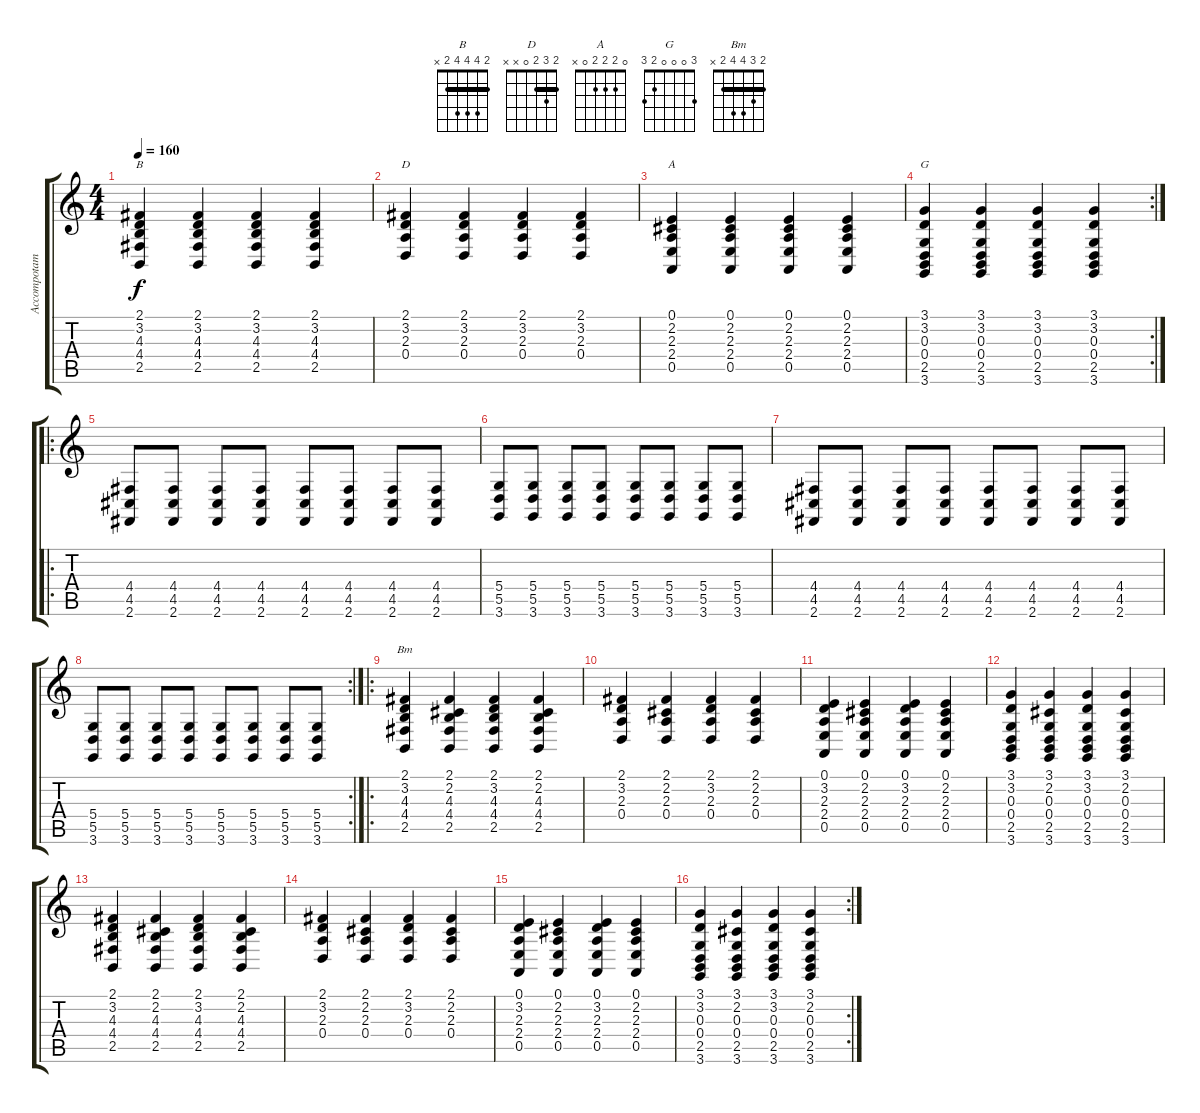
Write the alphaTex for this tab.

\track ("Accompotament" "Accompotam") {instrument electricpiano1}
\staff {score tabs}
\tuning (E4 B3 G3 D3 A2 E2) {hide}
\chord ("B" 2 4 4 4 2 x) {barre 2}
\chord ("D" 2 3 2 0 x x) {barre 2}
\chord ("A" 0 2 2 2 0 x)
\chord ("G" 3 0 0 0 2 3)
\chord ("Bm" 2 3 4 4 2 x) {barre 2}
\ts (4 4)
\tempo 160
\clef g2
\ks c
(2.1 3.2 4.3 4.4 2.5).4{ch "B" dy f} (2.1 3.2 4.3 4.4 2.5).4 (2.1 3.2 4.3 4.4 2.5).4 (2.1 3.2 4.3 4.4 2.5).4 |
(2.1 3.2 2.3 0.4).4{ch "D"} (2.1 3.2 2.3 0.4).4 (2.1 3.2 2.3 0.4).4 (2.1 3.2 2.3 0.4).4 |
(0.1 2.2 2.3 2.4 0.5).4{ch "A"} (0.1 2.2 2.3 2.4 0.5).4 (0.1 2.2 2.3 2.4 0.5).4 (0.1 2.2 2.3 2.4 0.5).4 |
\rc 2
(3.1 3.2 0.3 0.4 2.5 3.6).4{ch "G"} (3.1 3.2 0.3 0.4 2.5 3.6).4 (3.1 3.2 0.3 0.4 2.5 3.6).4 (3.1 3.2 0.3 0.4 2.5 3.6).4 |
\ro
(4.4 4.5 2.6).8 (4.4 4.5 2.6).8 (4.4 4.5 2.6).8 (4.4 4.5 2.6).8 (4.4 4.5 2.6).8 (4.4 4.5 2.6).8 (4.4 4.5 2.6).8 (4.4 4.5 2.6).8 |
(5.4 5.5 3.6).8 (5.4 5.5 3.6).8 (5.4 5.5 3.6).8 (5.4 5.5 3.6).8 (5.4 5.5 3.6).8 (5.4 5.5 3.6).8 (5.4 5.5 3.6).8 (5.4 5.5 3.6).8 |
(4.4 4.5 2.6).8 (4.4 4.5 2.6).8 (4.4 4.5 2.6).8 (4.4 4.5 2.6).8 (4.4 4.5 2.6).8 (4.4 4.5 2.6).8 (4.4 4.5 2.6).8 (4.4 4.5 2.6).8 |
\rc 2
(5.4 5.5 3.6).8 (5.4 5.5 3.6).8 (5.4 5.5 3.6).8 (5.4 5.5 3.6).8 (5.4 5.5 3.6).8 (5.4 5.5 3.6).8 (5.4 5.5 3.6).8 (5.4 5.5 3.6).8 |
\ro
(2.1 3.2 4.3 4.4 2.5).4{ch "Bm"} (2.1 2.2 4.3 4.4 2.5).4 (2.1 3.2 4.3 4.4 2.5).4 (2.1 2.2 4.3 4.4 2.5).4 |
(2.1 3.2 2.3 0.4).4 (2.1 2.2 2.3 0.4).4 (2.1 3.2 2.3 0.4).4 (2.1 2.2 2.3 0.4).4 |
(0.1 3.2 2.3 2.4 0.5).4 (0.1 2.2 2.3 2.4 0.5).4 (0.1 3.2 2.3 2.4 0.5).4 (0.1 2.2 2.3 2.4 0.5).4 |
(3.1 3.2 0.3 0.4 2.5 3.6).4 (3.1 2.2 0.3 0.4 2.5 3.6).4 (3.1 3.2 0.3 0.4 2.5 3.6).4 (3.1 2.2 0.3 0.4 2.5 3.6).4 |
(2.1 3.2 4.3 4.4 2.5).4 (2.1 2.2 4.3 4.4 2.5).4 (2.1 3.2 4.3 4.4 2.5).4 (2.1 2.2 4.3 4.4 2.5).4 |
(2.1 3.2 2.3 0.4).4 (2.1 2.2 2.3 0.4).4 (2.1 3.2 2.3 0.4).4 (2.1 2.2 2.3 0.4).4 |
(0.1 3.2 2.3 2.4 0.5).4 (0.1 2.2 2.3 2.4 0.5).4 (0.1 3.2 2.3 2.4 0.5).4 (0.1 2.2 2.3 2.4 0.5).4 |
\rc 2
(3.1 3.2 0.3 0.4 2.5 3.6).4 (3.1 2.2 0.3 0.4 2.5 3.6).4 (3.1 3.2 0.3 0.4 2.5 3.6).4 (3.1 2.2 0.3 0.4 2.5 3.6).4
